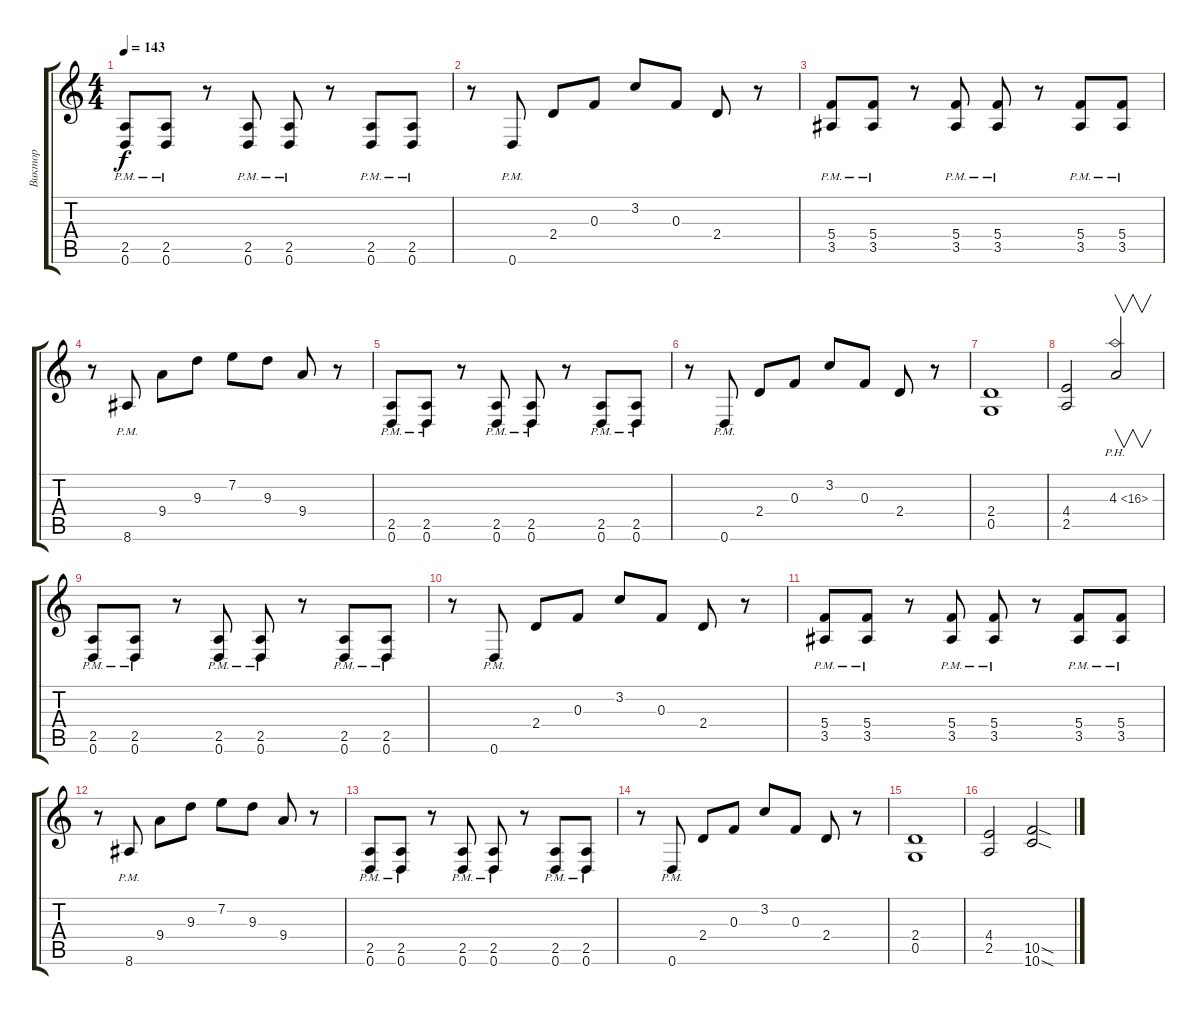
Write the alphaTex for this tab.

\track ("Виктор" "Виктор") {instrument electricguitarclean}
\staff {score tabs}
\tuning (D4 A3 F3 C3 G2 D2) {hide}
\ts (4 4)
\tempo 143
\clef g2
\ks c
(2.5{pm} 0.6{pm}).8{dy f} (2.5{pm} 0.6{pm}).8 r.8 (2.5{pm} 0.6{pm}).8 (2.5{pm} 0.6{pm}).8 r.8 (2.5{pm} 0.6{pm}).8 (2.5{pm} 0.6{pm}).8 |
r.8 0.6{pm}.8 2.4.8 0.3.8 3.2.8 0.3.8 2.4.8 r.8 |
(5.4{pm} 3.5{pm}).8 (5.4{pm} 3.5{pm}).8 r.8 (5.4{pm} 3.5{pm}).8 (5.4{pm} 3.5{pm}).8 r.8 (5.4{pm} 3.5{pm}).8 (5.4{pm} 3.5{pm}).8 |
r.8 8.6{pm}.8 9.4.8 9.3.8 7.2.8 9.3.8 9.4.8 r.8 |
(2.5{pm} 0.6{pm}).8 (2.5{pm} 0.6{pm}).8 r.8 (2.5{pm} 0.6{pm}).8 (2.5{pm} 0.6{pm}).8 r.8 (2.5{pm} 0.6{pm}).8 (2.5{pm} 0.6{pm}).8 |
r.8 0.6{pm}.8 2.4.8 0.3.8 3.2.8 0.3.8 2.4.8 r.8 |
(2.4 0.5).1 |
(4.4 2.5).2 4.3{ph 12}.2{v} |
(2.5{pm} 0.6{pm}).8 (2.5{pm} 0.6{pm}).8 r.8 (2.5{pm} 0.6{pm}).8 (2.5{pm} 0.6{pm}).8 r.8 (2.5{pm} 0.6{pm}).8 (2.5{pm} 0.6{pm}).8 |
r.8 0.6{pm}.8 2.4.8 0.3.8 3.2.8 0.3.8 2.4.8 r.8 |
(5.4{pm} 3.5{pm}).8 (5.4{pm} 3.5{pm}).8 r.8 (5.4{pm} 3.5{pm}).8 (5.4{pm} 3.5{pm}).8 r.8 (5.4{pm} 3.5{pm}).8 (5.4{pm} 3.5{pm}).8 |
r.8 8.6{pm}.8 9.4.8 9.3.8 7.2.8 9.3.8 9.4.8 r.8 |
(2.5{pm} 0.6{pm}).8 (2.5{pm} 0.6{pm}).8 r.8 (2.5{pm} 0.6{pm}).8 (2.5{pm} 0.6{pm}).8 r.8 (2.5{pm} 0.6{pm}).8 (2.5{pm} 0.6{pm}).8 |
r.8 0.6{pm}.8 2.4.8 0.3.8 3.2.8 0.3.8 2.4.8 r.8 |
(2.4 0.5).1 |
(4.4 2.5).2 (10.5{sod} 10.6{sod}).2
